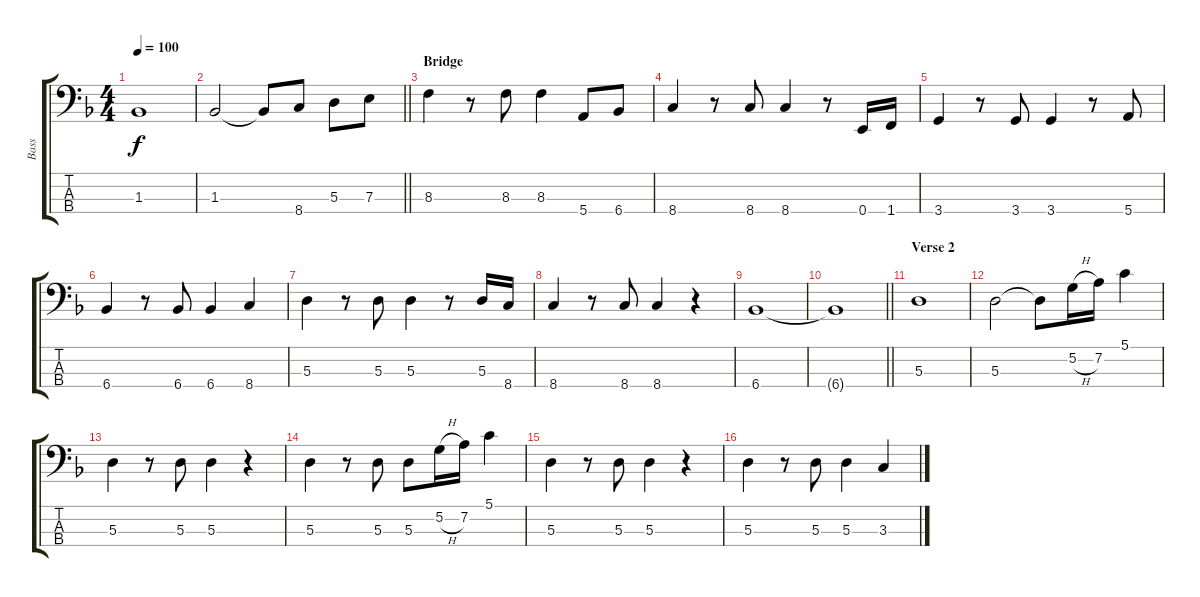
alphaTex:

\track ("Bass" "Bass") {instrument electricbassfinger}
\staff {score tabs}
\tuning (G2 D2 A1 E1) {hide}
\ts (4 4)
\tempo 100
\clef f4
\ks f
1.3.1{dy f} |
\barLineRight lightlight
1.3.2 1.3{t}.8 8.4.8 5.3.8 7.3.8 |
\section ("" "Bridge")
8.3.4 r.8 8.3.8 8.3.4 5.4.8 6.4.8 |
8.4.4 r.8 8.4.8 8.4.4 r.8 0.4.16 1.4.16 |
3.4.4 r.8 3.4.8 3.4.4 r.8 5.4.8 |
6.4.4 r.8 6.4.8 6.4.4 8.4.4 |
5.3.4 r.8 5.3.8 5.3.4 r.8 5.3.16 8.4.16 |
8.4.4 r.8 8.4.8 8.4.4 r.4 |
6.4.1 |
\barLineRight lightlight
6.4{t}.1 |
\section ("" "Verse 2")
5.3.1 |
5.3.2 5.3{t}.8 5.2{h}.16 7.2.16 5.1.4 |
5.3.4 r.8 5.3.8 5.3.4 r.4 |
5.3.4 r.8 5.3.8 5.3.8 5.2{h}.16 7.2.16 5.1.4 |
5.3.4 r.8 5.3.8 5.3.4 r.4 |
5.3.4 r.8 5.3.8 5.3.4 3.3.4
